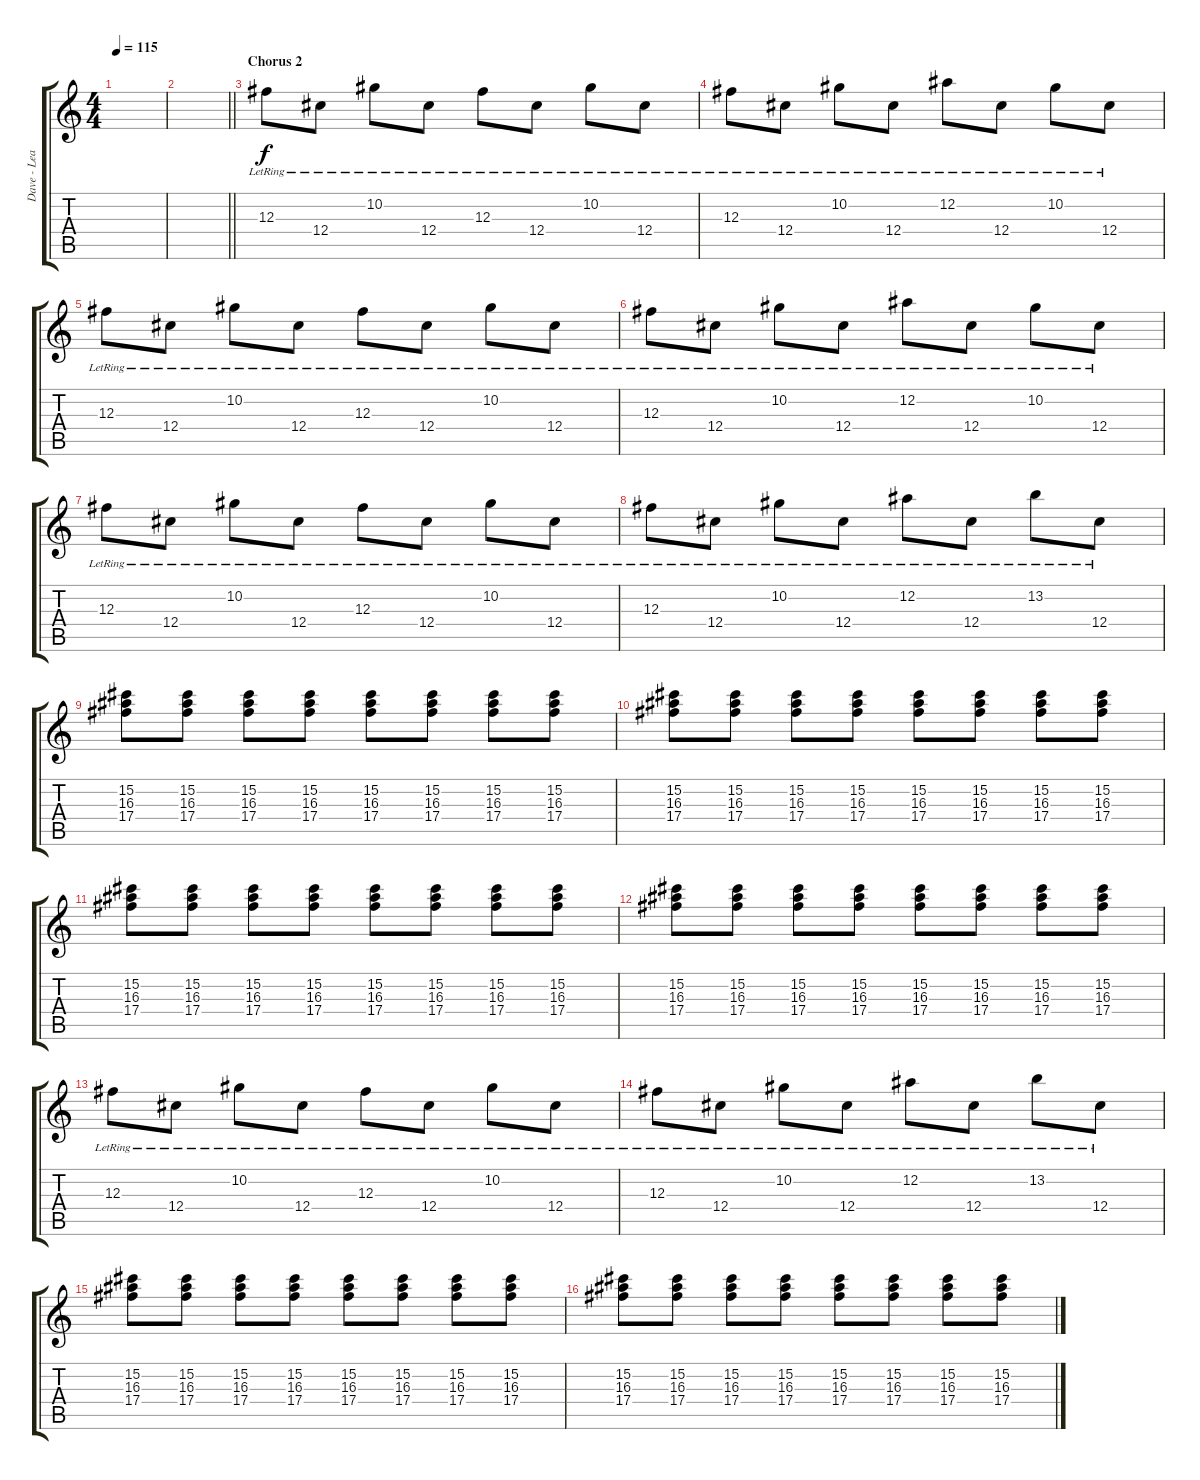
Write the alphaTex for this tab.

\track ("Dave - Lead Guitar" "Dave - Lea") {instrument overdrivenguitar}
\staff {score tabs}
\tuning (Eb4 Bb3 Gb3 Db3 Ab2 Eb2) {hide}
\ts (4 4)
\tempo 115
\clef g2
\ks c
|
\barLineRight lightlight
|
\section ("" "Chorus 2")
12.3{lr}.8 12.4{lr}.8 10.2{lr}.8 12.4{lr}.8 12.3{lr}.8 12.4{lr}.8 10.2{lr}.8 12.4{lr}.8 |
12.3{lr}.8 12.4{lr}.8 10.2{lr}.8 12.4{lr}.8 12.2{lr}.8 12.4{lr}.8 10.2{lr}.8 12.4{lr}.8 |
12.3{lr}.8 12.4{lr}.8 10.2{lr}.8 12.4{lr}.8 12.3{lr}.8 12.4{lr}.8 10.2{lr}.8 12.4{lr}.8 |
12.3{lr}.8 12.4{lr}.8 10.2{lr}.8 12.4{lr}.8 12.2{lr}.8 12.4{lr}.8 10.2{lr}.8 12.4{lr}.8 |
12.3{lr}.8 12.4{lr}.8 10.2{lr}.8 12.4{lr}.8 12.3{lr}.8 12.4{lr}.8 10.2{lr}.8 12.4{lr}.8 |
12.3{lr}.8 12.4{lr}.8 10.2{lr}.8 12.4{lr}.8 12.2{lr}.8 12.4{lr}.8 13.2{lr}.8 12.4{lr}.8 |
(15.2 16.3 17.4).8 (15.2 16.3 17.4).8 (15.2 16.3 17.4).8 (15.2 16.3 17.4).8 (15.2 16.3 17.4).8 (15.2 16.3 17.4).8 (15.2 16.3 17.4).8 (15.2 16.3 17.4).8 |
(15.2 16.3 17.4).8 (15.2 16.3 17.4).8 (15.2 16.3 17.4).8 (15.2 16.3 17.4).8 (15.2 16.3 17.4).8 (15.2 16.3 17.4).8 (15.2 16.3 17.4).8 (15.2 16.3 17.4).8 |
(15.2 16.3 17.4).8 (15.2 16.3 17.4).8 (15.2 16.3 17.4).8 (15.2 16.3 17.4).8 (15.2 16.3 17.4).8 (15.2 16.3 17.4).8 (15.2 16.3 17.4).8 (15.2 16.3 17.4).8 |
(15.2 16.3 17.4).8 (15.2 16.3 17.4).8 (15.2 16.3 17.4).8 (15.2 16.3 17.4).8 (15.2 16.3 17.4).8 (15.2 16.3 17.4).8 (15.2 16.3 17.4).8 (15.2 16.3 17.4).8 |
12.3{lr}.8 12.4{lr}.8 10.2{lr}.8 12.4{lr}.8 12.3{lr}.8 12.4{lr}.8 10.2{lr}.8 12.4{lr}.8 |
12.3{lr}.8 12.4{lr}.8 10.2{lr}.8 12.4{lr}.8 12.2{lr}.8 12.4{lr}.8 13.2{lr}.8 12.4{lr}.8 |
(15.2 16.3 17.4).8 (15.2 16.3 17.4).8 (15.2 16.3 17.4).8 (15.2 16.3 17.4).8 (15.2 16.3 17.4).8 (15.2 16.3 17.4).8 (15.2 16.3 17.4).8 (15.2 16.3 17.4).8 |
(15.2 16.3 17.4).8 (15.2 16.3 17.4).8 (15.2 16.3 17.4).8 (15.2 16.3 17.4).8 (15.2 16.3 17.4).8 (15.2 16.3 17.4).8 (15.2 16.3 17.4).8 (15.2 16.3 17.4).8
